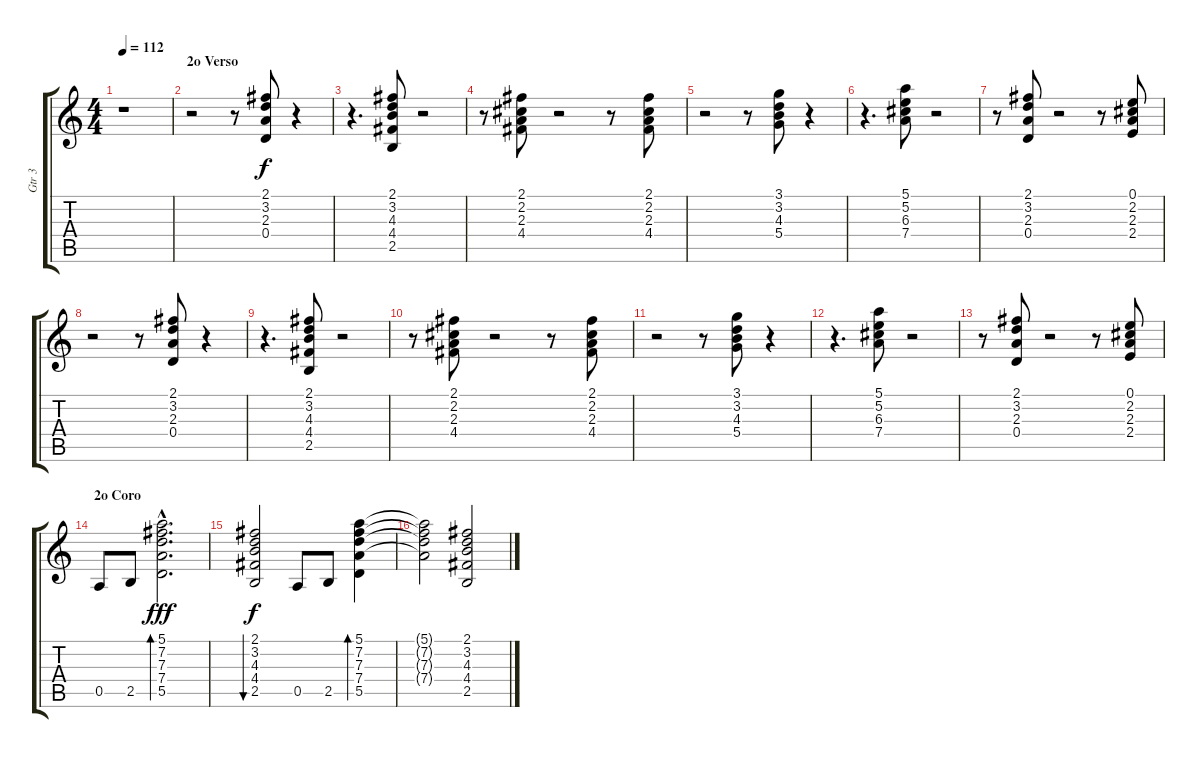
\track ("Gtr 3" "Gtr 3") {instrument electricguitarclean}
\staff {score tabs}
\tuning (E4 B3 G3 D3 A2 E2) {hide}
\ts (4 4)
\tempo 112
\clef g2
\ks c
r.1{dy f} |
\section ("" "2o Verso")
r.2 r.8 (2.1 3.2 2.3 0.4).8 r.4 |
r.4{d} (2.1 3.2 4.3 4.4 2.5).8 r.2 |
r.8 (2.1 2.2 2.3 4.4).8 r.2 r.8 (2.1 2.2 2.3 4.4).8 |
r.2 r.8 (3.1 3.2 4.3 5.4).8 r.4 |
r.4{d} (5.1 5.2 6.3 7.4).8 r.2 |
r.8 (2.1 3.2 2.3 0.4).8 r.2 r.8 (0.1 2.2 2.3 2.4).8 |
r.2 r.8 (2.1 3.2 2.3 0.4).8 r.4 |
r.4{d} (2.1 3.2 4.3 4.4 2.5).8 r.2 |
r.8 (2.1 2.2 2.3 4.4).8 r.2 r.8 (2.1 2.2 2.3 4.4).8 |
r.2 r.8 (3.1 3.2 4.3 5.4).8 r.4 |
r.4{d} (5.1 5.2 6.3 7.4).8 r.2 |
r.8 (2.1 3.2 2.3 0.4).8 r.2 r.8 (0.1 2.2 2.3 2.4).8 |
\section ("" "2o Coro")
0.5.8 2.5.8 (5.1{hac} 7.2{hac} 7.3{hac} 7.4{hac} 5.5{hac}).2{d bd 30 dy fff} |
(2.1 3.2 4.3 4.4 2.5).2{bu 30 dy f} 0.5.8 2.5.8 (5.1 7.2 7.3 7.4 5.5).4{bd 30} |
(5.1{t} 7.2{t} 7.3{t} 7.4{t}).2 (2.1 3.2 4.3 4.4 2.5).2
